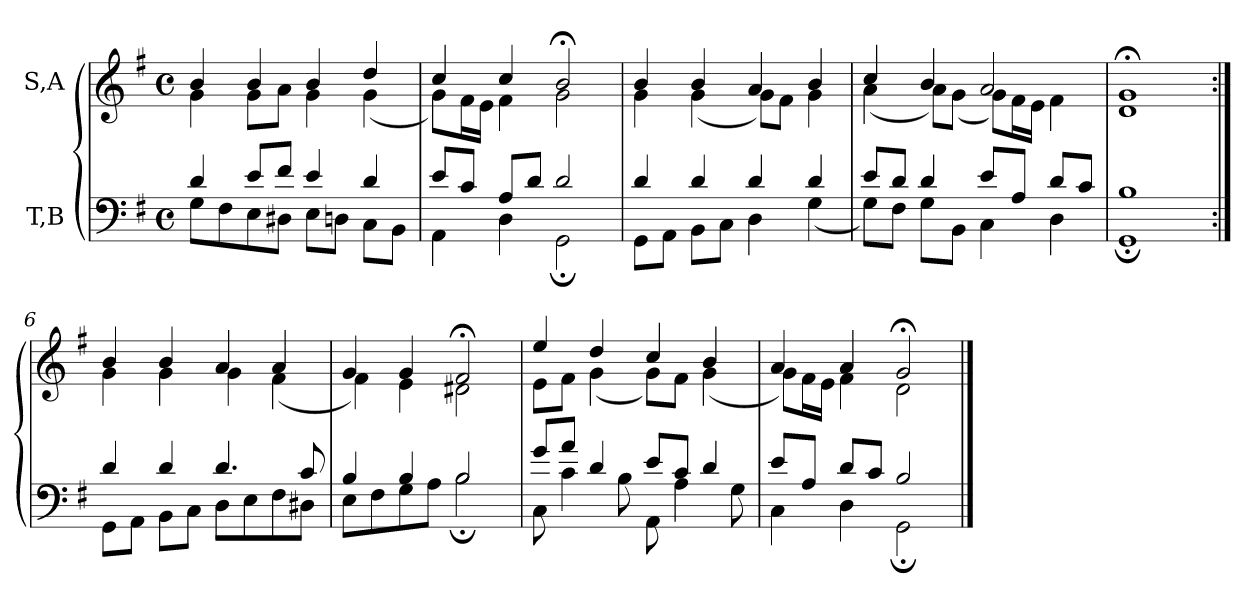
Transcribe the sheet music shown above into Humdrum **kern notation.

**kern	**kern
*part2	*part1
*staff2	*staff1
*I"T,B	*I"S,A
*clefF4	*clefG2
*k[f#]	*k[f#]
*M4/4	*M4/4
*met(c)	*met(c)
=1	=1
*^	*^
4d	8GL	4b	4g
.	8F#	.	.
8eL	8E	4b	8gL
8f#J	8D#XJ	.	8aJ
4e	8EL	4b	4g
.	8DnJ	.	.
4d	8CL	4dd	(<4g
.	8BBJ	.	.
=2	=2	=2	=2
8eL	4AA	4cc	8gL)
8cJ	.	.	16f#L
.	.	.	16eJJ
8AL	4D	4cc	4f#
8dJ	.	.	.
2d	2GG;	2b;<	2g
=3	=3	=3	=3
4d	8GGL	4b	4g
.	8AAJ	.	.
4d	8BBL	4b	(<4g
.	8CJ	.	.
4d	4D	4a	8gL)
.	.	.	8f#J
4d	(<4G	4b	4g
=4	=4	=4	=4
8eL	8GL)	4cc	(<4a
8dJ	8F#J	.	.
4d	8GL	4b	8aL)
.	8BBJ	.	(<8gJ
8eL	4C	2a	8gL)
8AJ	.	.	16f#L
.	.	.	16eJJ
8dL	4D	.	4f#
8cJ	.	.	.
=5	=5	=5	=5
1B	1GG;	1g;<	1d
=6:|!	=6:|!	=6:|!	=6:|!
4d	8GGL	4b	4g
.	8AAJ	.	.
4d	8BBL	4b	4g
.	8CJ	.	.
4.d	8DL	4a	4g
.	8E	.	.
.	8F#	4a	(<4f#
8c	8D#XJ	.	.
=7	=7	=7	=7
4B	8EL	4g	4f#)
.	8F#	.	.
4B	8G	4g	4e
.	8AJ	.	.
2B	2B;	2f#;<	2d#X
=8	=8	=8	=8
8gL	8C	4ee	8eL
8aJ	4c	.	8f#J
4d	.	4dd	(<4g
.	8B	.	.
8eL	8AA	4cc	8gL)
8cJ	4A	.	8f#J
4d	.	4b	(<4g
.	8G	.	.
=9	=9	=9	=9
8eL	4C	4a	8gL)
8AJ	.	.	16f#L
.	.	.	16eJJ
8dL	4D	4a	4f#
8cJ	.	.	.
2B	2GG;	2g;<	2d
*v	*v	*	*
*	*v	*v
==	==
*-	*-
